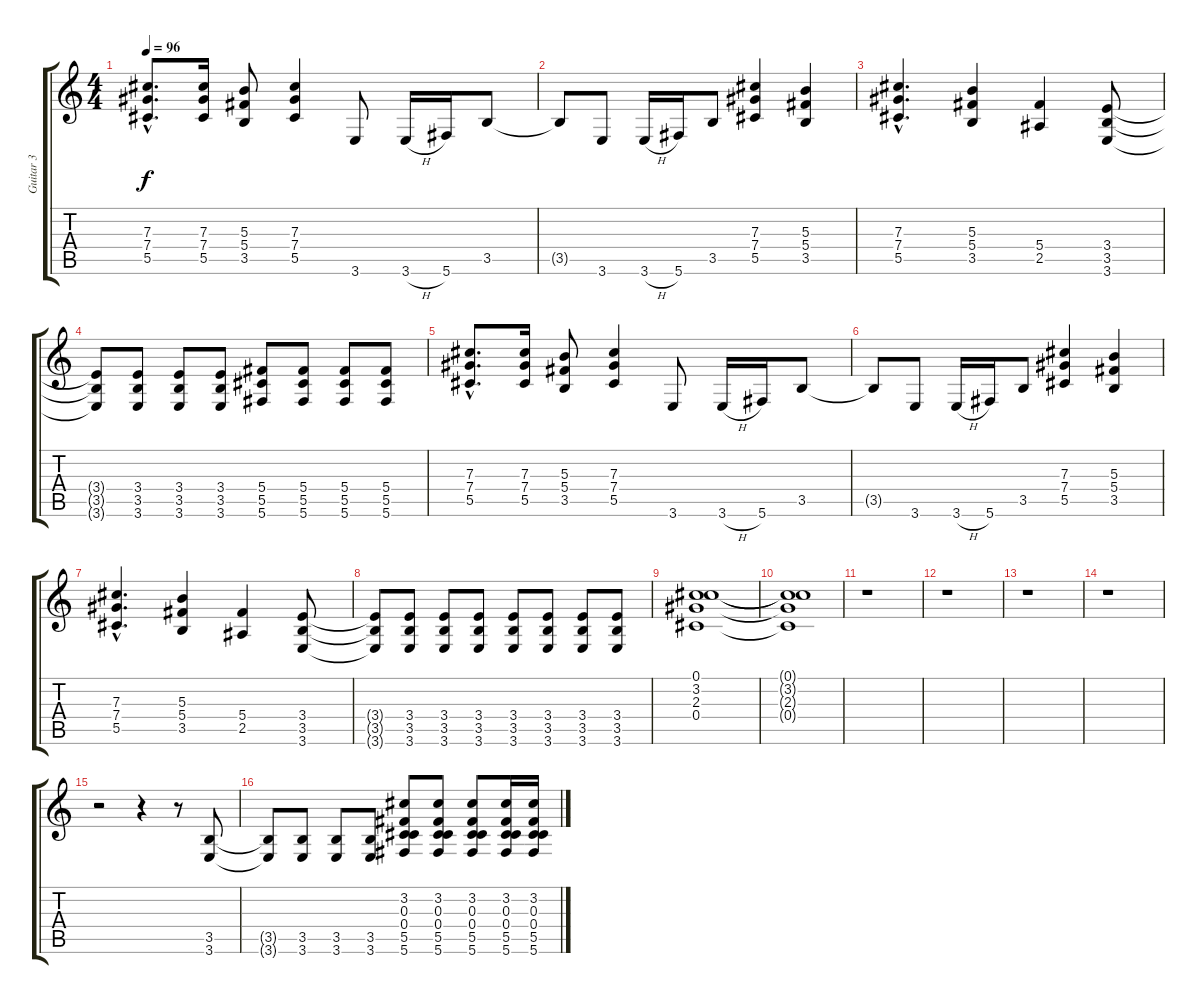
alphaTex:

\track ("Guitar 3" "Guitar 3") {instrument overdrivenguitar}
\staff {score tabs}
\tuning (Db4 Bb3 Gb3 Db3 Ab2 Db2) {hide}
\ts (4 4)
\tempo 96
\clef g2
\ks c
(7.3{hac} 7.4{hac} 5.5{hac}).8{d dy f} (7.3 7.4 5.5).16 (5.3 5.4 3.5).8 (7.3 7.4 5.5).4 3.6.8 3.6{h}.16 5.6.16 3.5.8 |
3.5{t}.8 3.6.8 3.6{h}.16 5.6.16 3.5.8 (7.3 7.4 5.5).4 (5.3 5.4 3.5).4 |
(7.3{hac} 7.4{hac} 5.5{hac}).4{d} (5.3 5.4 3.5).4 (5.4 2.5).4 (3.4 3.5 3.6).8 |
(3.4{t} 3.5{t} 3.6{t}).8 (3.4 3.5 3.6).8 (3.4 3.5 3.6).8 (3.4 3.5 3.6).8 (5.4 5.5 5.6).8 (5.4 5.5 5.6).8 (5.4 5.5 5.6).8 (5.4 5.5 5.6).8 |
(7.3{hac} 7.4{hac} 5.5{hac}).8{d} (7.3 7.4 5.5).16 (5.3 5.4 3.5).8 (7.3 7.4 5.5).4 3.6.8 3.6{h}.16 5.6.16 3.5.8 |
3.5{t}.8 3.6.8 3.6{h}.16 5.6.16 3.5.8 (7.3 7.4 5.5).4 (5.3 5.4 3.5).4 |
(7.3{hac} 7.4{hac} 5.5{hac}).4{d} (5.3 5.4 3.5).4 (5.4 2.5).4 (3.4 3.5 3.6).8 |
(3.4{t} 3.5{t} 3.6{t}).8 (3.4 3.5 3.6).8 (3.4 3.5 3.6).8 (3.4 3.5 3.6).8 (3.4 3.5 3.6).8 (3.4 3.5 3.6).8 (3.4 3.5 3.6).8 (3.4 3.5 3.6).8 |
(0.1 3.2 2.3 0.4).1 |
(0.1{t} 3.2{t} 2.3{t} 0.4{t}).1 |
r.1 |
r.1 |
r.1 |
r.1 |
r.2 r.4 r.8 (3.5 3.6).8 |
(3.5{t} 3.6{t}).8 (3.5 3.6).8 (3.5 3.6).8 (3.5 3.6).8 (3.2 0.3 0.4 5.5 5.6).8 (3.2 0.3 0.4 5.5 5.6).8 (3.2 0.3 0.4 5.5 5.6).8 (3.2 0.3 0.4 5.5 5.6).16 (3.2 0.3 0.4 5.5 5.6).16
